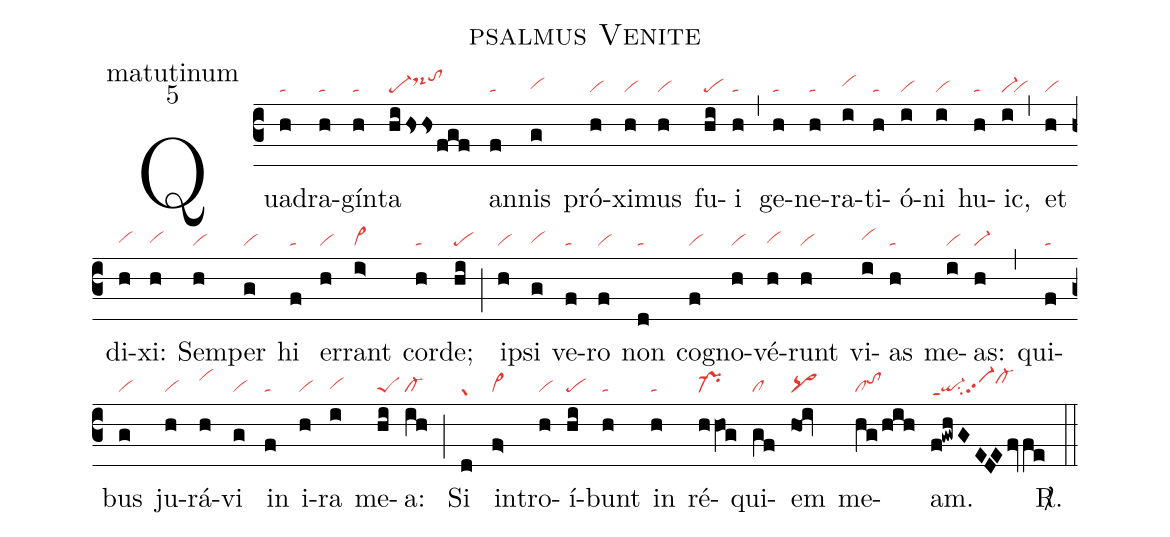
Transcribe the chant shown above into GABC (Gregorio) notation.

name: psalmus Venite;
office-part: matutinum;
mode: 5;
nabc-lines: 1;
%%
(c3)
Quad(h|ta)ra(h|ta)gín(h|ta)ta(hihssfgf|pe-ds-hitohj) an(f|ta)nis(g|vihg) pró(h|vi)xi(h|vi)mus(h|vi) fu(hi|pe)i(h|ta) (,)
ge(h|ta)ne(h|ta)ra(i|vihh)ti(h|ta)ó(i|vi)ni(i|vi) hu(h|ta)ic,(i|vi-) (,|vi)
et(h|vi) di(h|vihg)xi:(h|vihg) Sem(h|vi)per(g|vi) hi(f|ta) er(h|vi)rant(i>|vi>) cor(h|ta)de;(hi|pe) (;)
ip(h|vi)si(g|vihg) ve(f|ta)ro(f|vi) non(d|ta) co(f|vi)gno(h|vi)vé(h|vihg)runt(h|vi) vi(i|vihh)as(h|ta) me(i|vi)as:(h|vi-) (,)
qui(f|ta)bus(g|vi) ju(h|vi)rá(h|vihj)vi(g|vi) in(f|ta) i(h|vi)ra(i|vihg) me(hi|peS)a:(ih|cl-) (;)
Si(d|gr) in(f>|vi>)tro(h|vi)í(hi|pe)bunt(h|ta) in(h|ta) ré(h/hOg|pr-)qui(gf|cl)em(ho<!iv|pq>) me(hg/hih|cltohi)am.(f!gwhGEDEfv/fe|qi-ppt1su2vi-pp2cl-hi) <sp>R/</sp>.(::)
